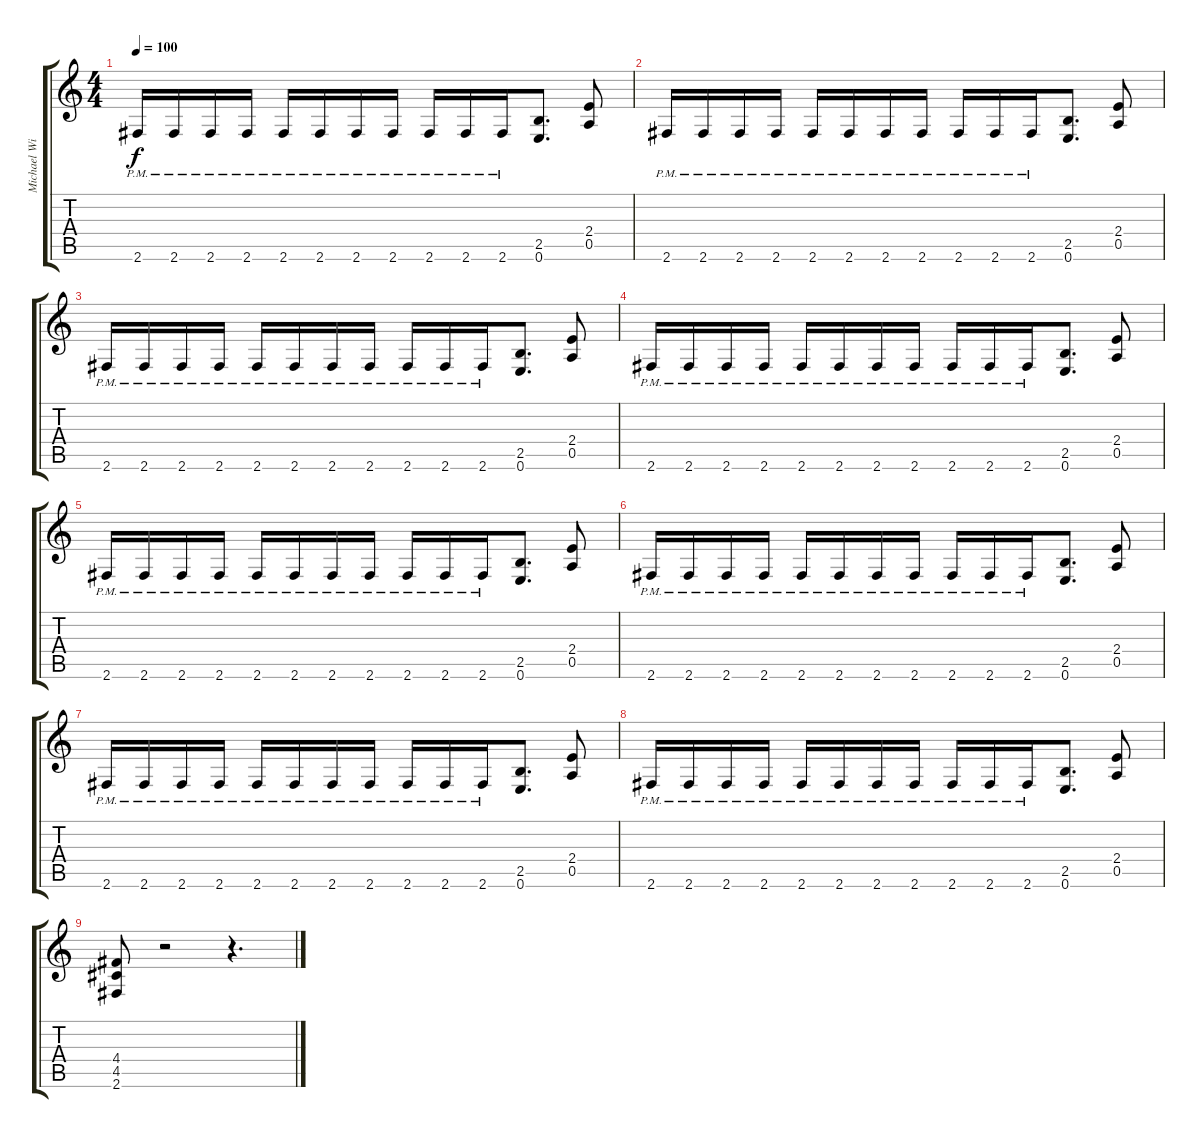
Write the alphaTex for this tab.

\track ("Michael Wilton" "Michael Wi") {instrument overdrivenguitar}
\staff {score tabs}
\tuning (E4 B3 G3 D3 A2 E2) {hide}
\ts (4 4)
\tempo 100
\clef g2
\ks c
2.6{pm}.16{dy f} 2.6{pm}.16 2.6{pm}.16 2.6{pm}.16 2.6{pm}.16 2.6{pm}.16 2.6{pm}.16 2.6{pm}.16 2.6{pm}.16 2.6{pm}.16 2.6{pm}.16 (2.5 0.6).8{d} (2.4 0.5).8 |
2.6{pm}.16 2.6{pm}.16 2.6{pm}.16 2.6{pm}.16 2.6{pm}.16 2.6{pm}.16 2.6{pm}.16 2.6{pm}.16 2.6{pm}.16 2.6{pm}.16 2.6{pm}.16 (2.5 0.6).8{d} (2.4 0.5).8 |
2.6{pm}.16 2.6{pm}.16 2.6{pm}.16 2.6{pm}.16 2.6{pm}.16 2.6{pm}.16 2.6{pm}.16 2.6{pm}.16 2.6{pm}.16 2.6{pm}.16 2.6{pm}.16 (2.5 0.6).8{d} (2.4 0.5).8 |
2.6{pm}.16 2.6{pm}.16 2.6{pm}.16 2.6{pm}.16 2.6{pm}.16 2.6{pm}.16 2.6{pm}.16 2.6{pm}.16 2.6{pm}.16 2.6{pm}.16 2.6{pm}.16 (2.5 0.6).8{d} (2.4 0.5).8 |
2.6{pm}.16 2.6{pm}.16 2.6{pm}.16 2.6{pm}.16 2.6{pm}.16 2.6{pm}.16 2.6{pm}.16 2.6{pm}.16 2.6{pm}.16 2.6{pm}.16 2.6{pm}.16 (2.5 0.6).8{d} (2.4 0.5).8 |
2.6{pm}.16 2.6{pm}.16 2.6{pm}.16 2.6{pm}.16 2.6{pm}.16 2.6{pm}.16 2.6{pm}.16 2.6{pm}.16 2.6{pm}.16 2.6{pm}.16 2.6{pm}.16 (2.5 0.6).8{d} (2.4 0.5).8 |
2.6{pm}.16 2.6{pm}.16 2.6{pm}.16 2.6{pm}.16 2.6{pm}.16 2.6{pm}.16 2.6{pm}.16 2.6{pm}.16 2.6{pm}.16 2.6{pm}.16 2.6{pm}.16 (2.5 0.6).8{d} (2.4 0.5).8 |
2.6{pm}.16 2.6{pm}.16 2.6{pm}.16 2.6{pm}.16 2.6{pm}.16 2.6{pm}.16 2.6{pm}.16 2.6{pm}.16 2.6{pm}.16 2.6{pm}.16 2.6{pm}.16 (2.5 0.6).8{d} (2.4 0.5).8 |
(4.4 4.5 2.6).8 r.2 r.4{d}
